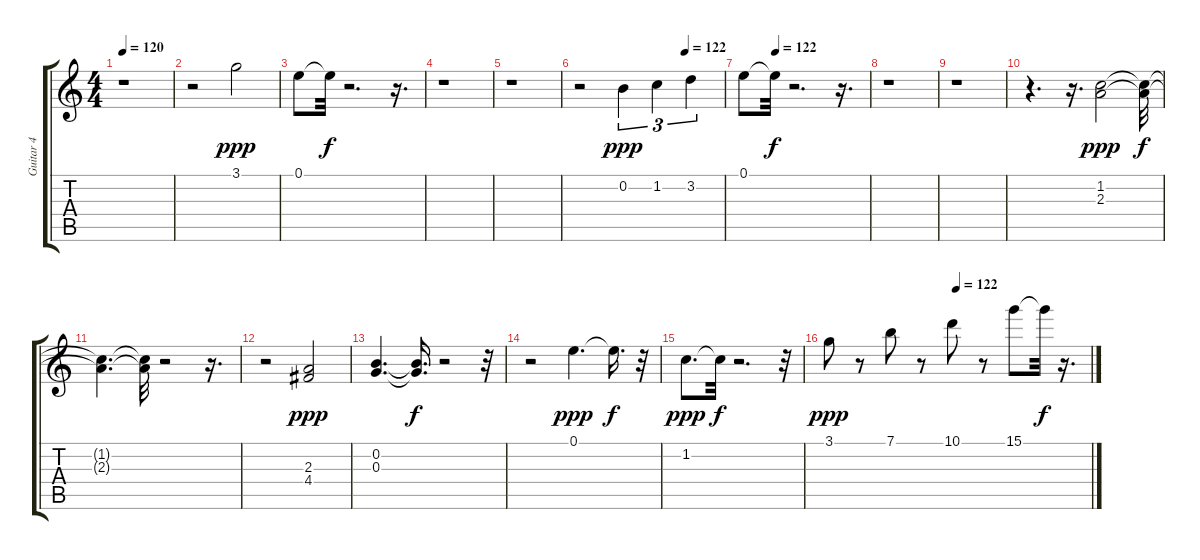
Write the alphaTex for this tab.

\track ("Guitar 4" "Guitar 4") {instrument acousticguitarsteel}
\staff {score tabs}
\tuning (E4 B3 G3 D3 A2 E2) {hide}
\ts (4 4)
\tempo 120
\clef g2
\ks c
r.1{dy ppp} |
r.2 3.1.2 |
0.1.8 0.1{t}.32{dy f} r.2{d} r.16{d} |
r.1 |
r.1 |
\tempo (122 0.734375)
r.2 0.2.4{tu (3 2) dy ppp} 1.2.4{tu (3 2)} 3.2.4{tu (3 2)} |
\tempo (122 0.2604166666666667)
0.1.8 0.1{t}.32{dy f} r.2{d} r.16{d} |
r.1 |
r.1 |
r.4{d} r.16{d} (1.2 2.3).2{dy ppp} (1.2{t} 2.3{t}).32{dy f} |
(1.2{t} 2.3{t}).4{d} (1.2{t} 2.3{t}).32 r.2 r.16{d} |
r.2 (2.3 4.4).2{dy ppp} |
(0.2 0.3).4{d} (0.2{t} 0.3{t}).16{d dy f} r.2 r.32 |
r.2 0.1.4{d dy ppp} 0.1{t}.16{d dy f} r.32 |
1.2.8{d dy ppp} 1.2{t}.32{dy f} r.2{d} r.32 |
\tempo (122 0.4895833333333333)
3.1.8{dy ppp} r.8 7.1.8 r.8 10.1.8 r.8 15.1.8 15.1{t}.32{dy f} r.16{d}
